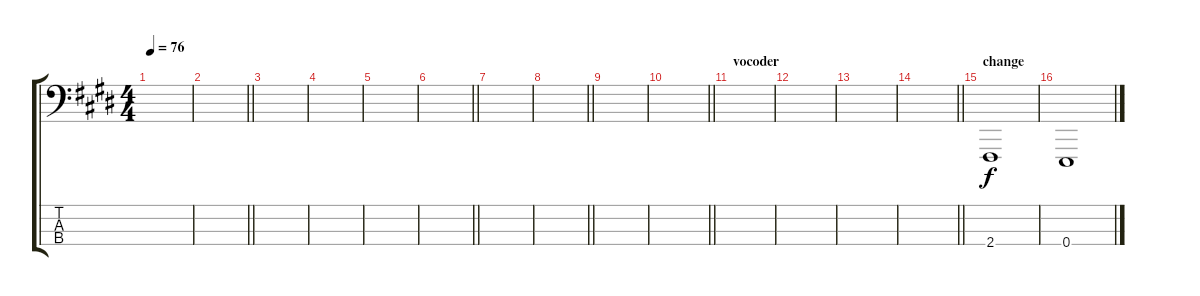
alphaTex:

\track "" {instrument lead2sawtooth}
\staff {score tabs}
\tuning (G2 D2 A1 E1) {hide}
\ts (4 4)
\tempo 76
\clef f4
\ks e
|
\barLineRight lightlight
|
|
|
|
\barLineRight lightlight
|
|
\barLineRight lightlight
|
|
\barLineRight lightlight
|
\section ("" "vocoder")
|
|
|
\barLineRight lightlight
|
\section ("" "change")
2.4.1 |
0.4.1
